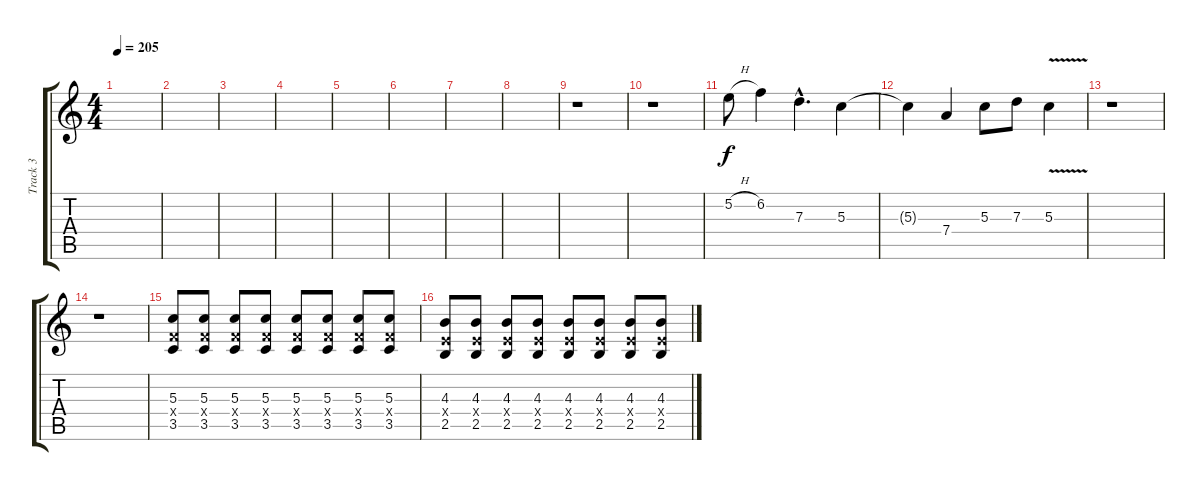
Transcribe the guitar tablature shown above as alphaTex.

\track ("Track 3" "Track 3") {instrument distortionguitar}
\staff {score tabs}
\tuning (E4 B3 G3 D3 A2 E2) {hide}
\ts (4 4)
\tempo 205
\clef g2
\ks c
|
|
|
|
|
|
|
|
r.1 |
r.1 |
5.2{h}.8 6.2.4 7.3{hac}.4{d} 5.3.4 |
5.3{t}.4 7.4.4 5.3.8 7.3.8 5.3{v}.4 |
r.1 |
r.1 |
(5.3 3.4{x} 3.5).8 (5.3 3.4{x} 3.5).8 (5.3 3.4{x} 3.5).8 (5.3 3.4{x} 3.5).8 (5.3 3.4{x} 3.5).8 (5.3 3.4{x} 3.5).8 (5.3 3.4{x} 3.5).8 (5.3 3.4{x} 3.5).8 |
(4.3 2.4{x} 2.5).8 (4.3 2.4{x} 2.5).8 (4.3 2.4{x} 2.5).8 (4.3 2.4{x} 2.5).8 (4.3 2.4{x} 2.5).8 (4.3 2.4{x} 2.5).8 (4.3 2.4{x} 2.5).8 (4.3 2.4{x} 2.5).8
